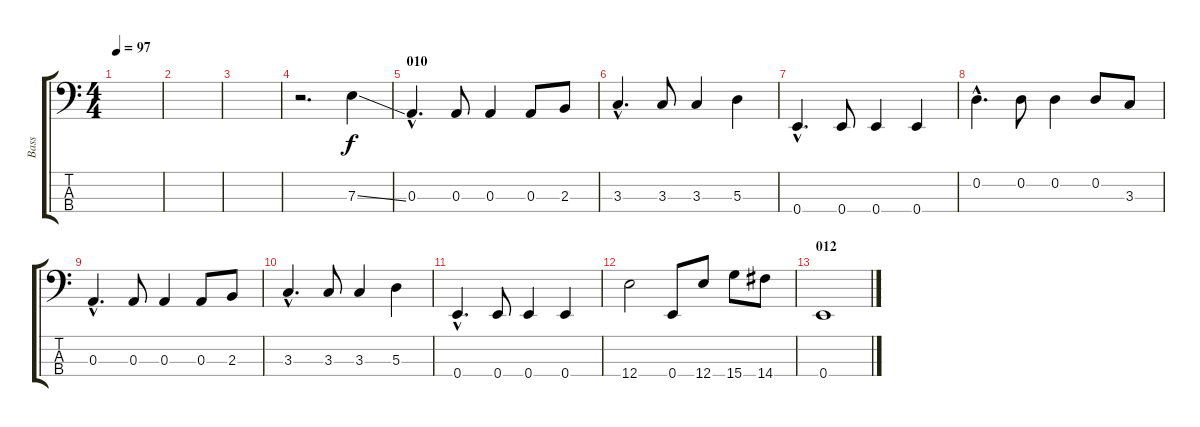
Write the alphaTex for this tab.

\track ("Bass" "Bass") {instrument electricbassfinger}
\staff {score tabs}
\tuning (G2 D2 A1 E1) {hide}
\ts (4 4)
\tempo 97
\clef f4
\ks c
|
|
|
r.2{d} 7.3{ss}.4 |
\section ("" "010")
0.3{hac}.4{d} 0.3.8 0.3.4 0.3.8 2.3.8 |
3.3{hac}.4{d} 3.3.8 3.3.4 5.3.4 |
0.4{hac}.4{d} 0.4.8 0.4.4 0.4.4 |
0.2{hac}.4{d} 0.2.8 0.2.4 0.2.8 3.3.8 |
0.3{hac}.4{d} 0.3.8 0.3.4 0.3.8 2.3.8 |
3.3{hac}.4{d} 3.3.8 3.3.4 5.3.4 |
0.4{hac}.4{d} 0.4.8 0.4.4 0.4.4 |
12.4.2 0.4.8 12.4.8 15.4.8 14.4.8 |
\section ("" "012")
0.4.1
